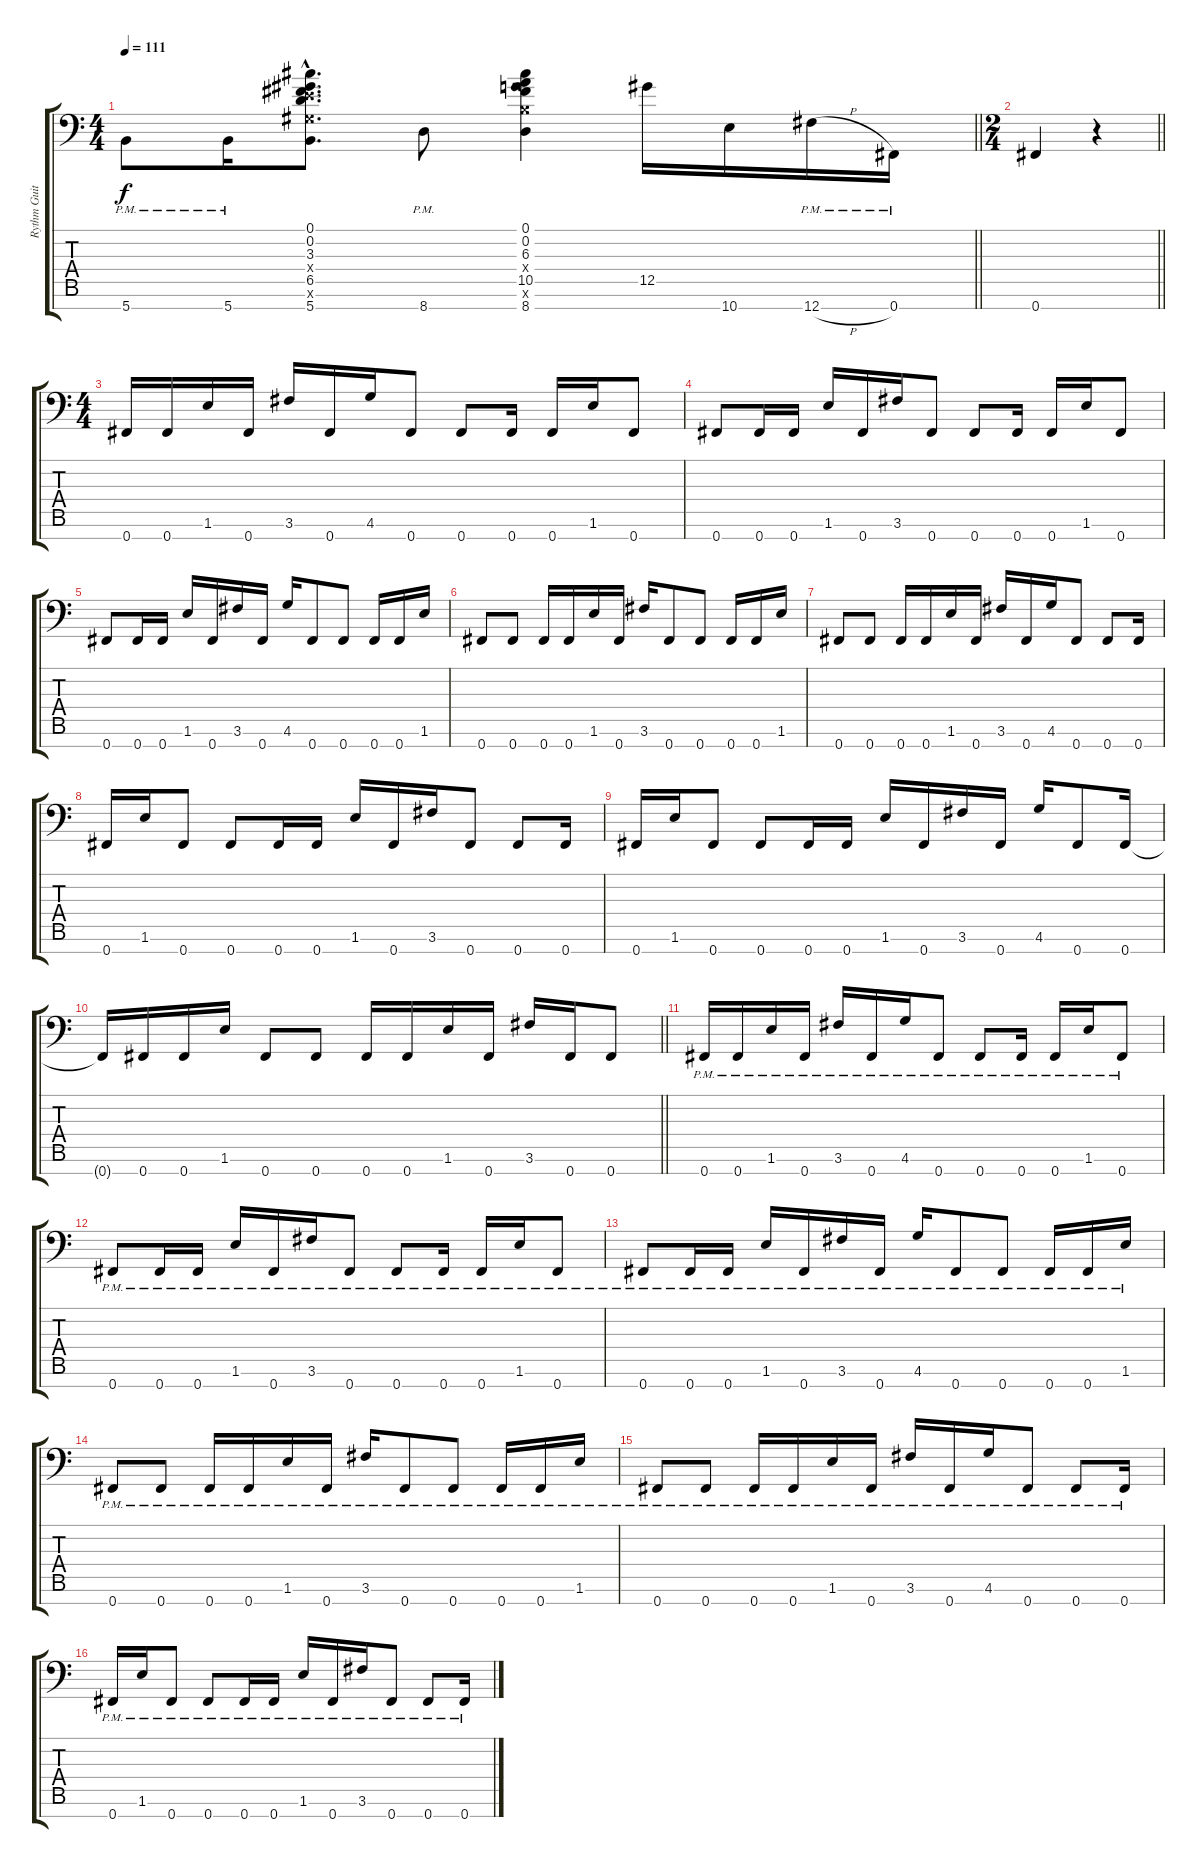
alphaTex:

\track ("Rythm Guitar #1" "Rythm Guit") {instrument distortionguitar}
\staff {score tabs}
\tuning (Db4 Ab3 Eb3 Db3 Ab2 Eb2 Gb1) {hide}
\ts (4 4)
\tempo 111
\clef f4
\barLineRight lightlight
\ks c
5.7{pm}.8{dy f} 5.7{pm}.16 (0.1{hac} 0.2{hac} 3.3{hac} 3.4{hac x} 6.5{hac} 5.6{hac x} 5.7{hac}).8{d} 8.7{pm}.8 (0.1 0.2 6.3 6.4{x} 10.5 8.6{x} 8.7).4 12.5.16 10.7.16 12.7{h pm}.16 0.7{pm}.16 |
\ts (2 4)
\barLineRight lightlight
0.7.4 r.4 |
\ts (4 4)
\section ("" "")
0.7.16 0.7.16 1.6.16 0.7.16 3.6.16 0.7.16 4.6.16 0.7.8 0.7.8 0.7.16 0.7.16 1.6.16 0.7.8 |
0.7.8 0.7.16 0.7.16 1.6.16 0.7.16 3.6.16 0.7.8 0.7.8 0.7.16 0.7.16 1.6.16 0.7.8 |
0.7.8 0.7.16 0.7.16 1.6.16 0.7.16 3.6.16 0.7.16 4.6.16 0.7.8 0.7.8 0.7.16 0.7.16 1.6.16 |
0.7.8 0.7.8 0.7.16 0.7.16 1.6.16 0.7.16 3.6.16 0.7.8 0.7.8 0.7.16 0.7.16 1.6.16 |
0.7.8 0.7.8 0.7.16 0.7.16 1.6.16 0.7.16 3.6.16 0.7.16 4.6.16 0.7.8 0.7.8 0.7.16 |
0.7.16 1.6.16 0.7.8 0.7.8 0.7.16 0.7.16 1.6.16 0.7.16 3.6.16 0.7.8 0.7.8 0.7.16 |
0.7.16 1.6.16 0.7.8 0.7.8 0.7.16 0.7.16 1.6.16 0.7.16 3.6.16 0.7.16 4.6.16 0.7.8 0.7.16 |
\barLineRight lightlight
0.7{t}.16 0.7.16 0.7.16 1.6.16 0.7.8 0.7.8 0.7.16 0.7.16 1.6.16 0.7.16 3.6.16 0.7.16 0.7.8 |
\section ("" "")
0.7{pm}.16 0.7{pm}.16 1.6{pm}.16 0.7{pm}.16 3.6{pm}.16 0.7{pm}.16 4.6{pm}.16 0.7{pm}.8 0.7{pm}.8 0.7{pm}.16 0.7{pm}.16 1.6{pm}.16 0.7{pm}.8 |
0.7{pm}.8 0.7{pm}.16 0.7{pm}.16 1.6{pm}.16 0.7{pm}.16 3.6{pm}.16 0.7{pm}.8 0.7{pm}.8 0.7{pm}.16 0.7{pm}.16 1.6{pm}.16 0.7{pm}.8 |
0.7{pm}.8 0.7{pm}.16 0.7{pm}.16 1.6{pm}.16 0.7{pm}.16 3.6{pm}.16 0.7{pm}.16 4.6{pm}.16 0.7{pm}.8 0.7{pm}.8 0.7{pm}.16 0.7{pm}.16 1.6{pm}.16 |
0.7{pm}.8 0.7{pm}.8 0.7{pm}.16 0.7{pm}.16 1.6{pm}.16 0.7{pm}.16 3.6{pm}.16 0.7{pm}.8 0.7{pm}.8 0.7{pm}.16 0.7{pm}.16 1.6{pm}.16 |
0.7{pm}.8 0.7{pm}.8 0.7{pm}.16 0.7{pm}.16 1.6{pm}.16 0.7{pm}.16 3.6{pm}.16 0.7{pm}.16 4.6{pm}.16 0.7{pm}.8 0.7{pm}.8 0.7{pm}.16 |
0.7{pm}.16 1.6{pm}.16 0.7{pm}.8 0.7{pm}.8 0.7{pm}.16 0.7{pm}.16 1.6{pm}.16 0.7{pm}.16 3.6{pm}.16 0.7{pm}.8 0.7{pm}.8 0.7{pm}.16
